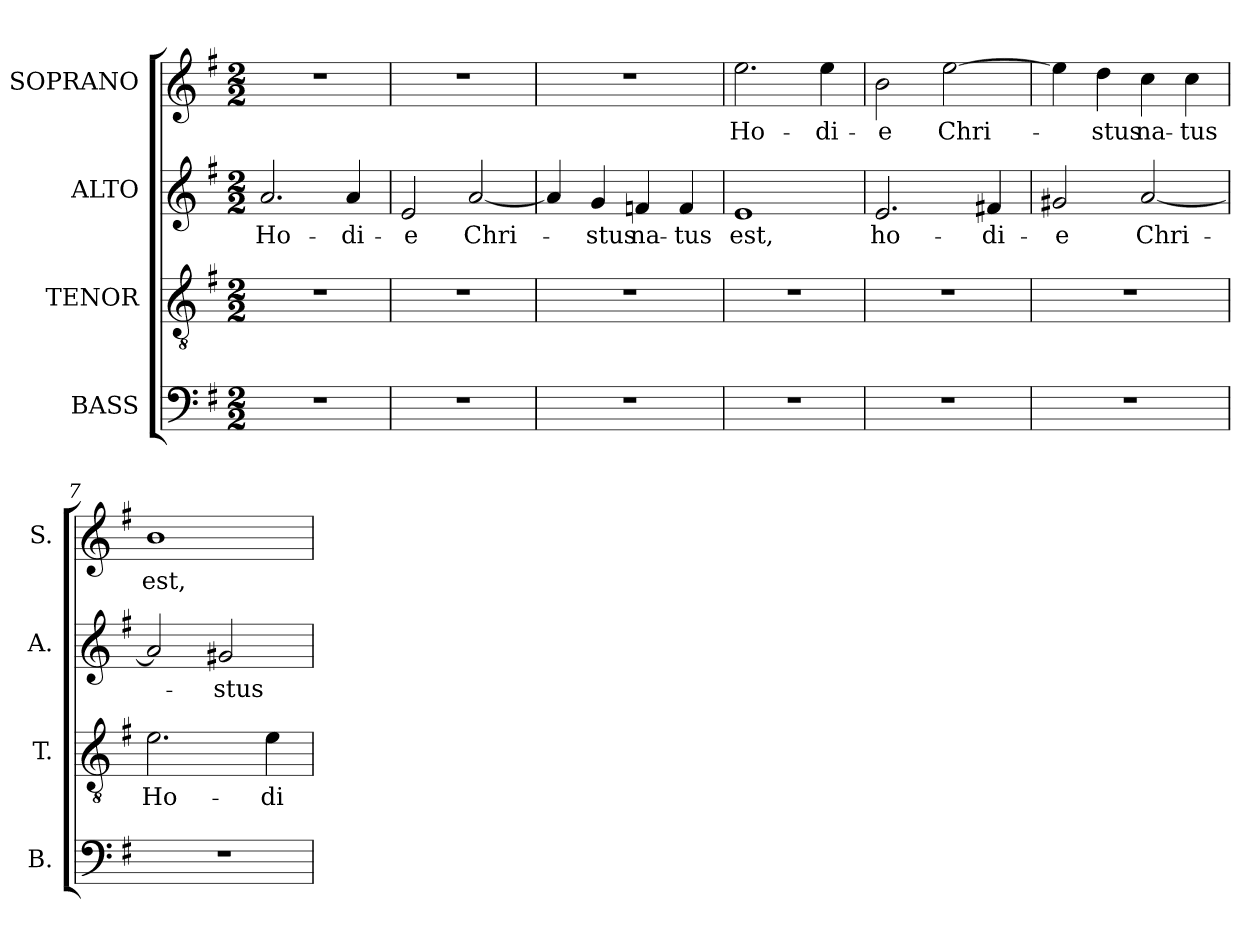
**kern	**kern	**text	**kern	**text	**kern	**text
*part4	*part3	*part3	*part2	*part2	*part1	*part1
*staff4	*staff3	*staff3	*staff2	*staff2	*staff1	*staff1
*I"BASS	*I"TENOR	*	*I"ALTO	*	*I"SOPRANO	*
*I'B.	*I'T.	*	*I'A.	*	*I'S.	*
!!LO:PB:g=z
*clefF4	*clefGv2	*	*clefG2	*	*clefG2	*
*	*ITrd7c12	*	*	*	*	*
*k[f#]	*k[f#]	*	*k[f#]	*	*k[f#]	*
*G:	*G:	*	*G:	*	*G:	*
*M2/2	*M2/2	*	*M2/2	*	*M2/2	*
*MM184	*MM184	*	*MM184	*	*MM184	*
=1	=1	=1	=1	=1	=1	=1
!	!	!	!	!LO:LY:b:color=#000000	!	!
1r	1r	.	2.ai/	Ho-	1r	.
!	!	!	!	!LO:LY:b:color=#000000	!	!
.	.	.	4ai/	-di-	.	.
=2	=2	=2	=2	=2	=2	=2
!	!	!	!	!LO:LY:b:color=#000000	!	!
1r	1r	.	2ei/	-e	1r	.
!	!	!	!	!LO:LY:b:color=#000000	!	!
.	.	.	[2ai/	Chri-	.	.
=3	=3	=3	=3	=3	=3	=3
1r	1r	.	4ai/]	.	1r	.
!	!	!	!	!LO:LY:b:color=#000000	!	!
.	.	.	4gi/	-stus	.	.
!	!	!	!	!LO:LY:b:color=#000000	!	!
.	.	.	4fni/	na-	.	.
!	!	!	!	!LO:LY:b:color=#000000	!	!
.	.	.	4fi/	-tus	.	.
=4	=4	=4	=4	=4	=4	=4
!	!	!	!	!LO:LY:b:color=#000000	!	!
!	!	!	!	!	!	!LO:LY:b:color=#000000
1r	1r	.	1ei	est,	2.eei\	Ho-
!	!	!	!	!	!	!LO:LY:b:color=#000000
.	.	.	.	.	4eei\	-di-
=5	=5	=5	=5	=5	=5	=5
!	!	!	!	!LO:LY:b:color=#000000	!	!
!	!	!	!	!	!	!LO:LY:b:color=#000000
1r	1r	.	2.ei/	ho-	2bi\	-e
!	!	!	!	!	!	!LO:LY:b:color=#000000
.	.	.	.	.	[2eei\	Chri-
!	!	!	!	!LO:LY:b:color=#000000	!	!
.	.	.	4f#Xi/	-di-	.	.
=6	=6	=6	=6	=6	=6	=6
!	!	!	!	!LO:LY:b:color=#000000	!	!
1r	1r	.	2g#Xi/	-e	4eei\]	.
!	!	!	!	!	!	!LO:LY:b:color=#000000
.	.	.	.	.	4ddi\	-stus
!	!	!	!	!LO:LY:b:color=#000000	!	!
!	!	!	!	!	!	!LO:LY:b:color=#000000
.	.	.	[2ai/	Chri-	4cci\	na-
!	!	!	!	!	!	!LO:LY:b:color=#000000
.	.	.	.	.	4cci\	-tus
=7	=7	=7	=7	=7	=7	=7
!	!	!LO:LY:b:color=#000000	!	!	!	!
!	!	!	!	!	!	!LO:LY:b:color=#000000
1r	2.Ei\	Ho-	2ai/]	.	1bi	est,
!	!	!	!	!LO:LY:b:color=#000000	!	!
.	.	.	2g#Xi/	-stus	.	.
!	!	!LO:LY:b:color=#000000	!	!	!	!
.	4Ei\	-di-	.	.	.	.
=	=	=	=	=	=	=
*-	*-	*-	*-	*-	*-	*-
